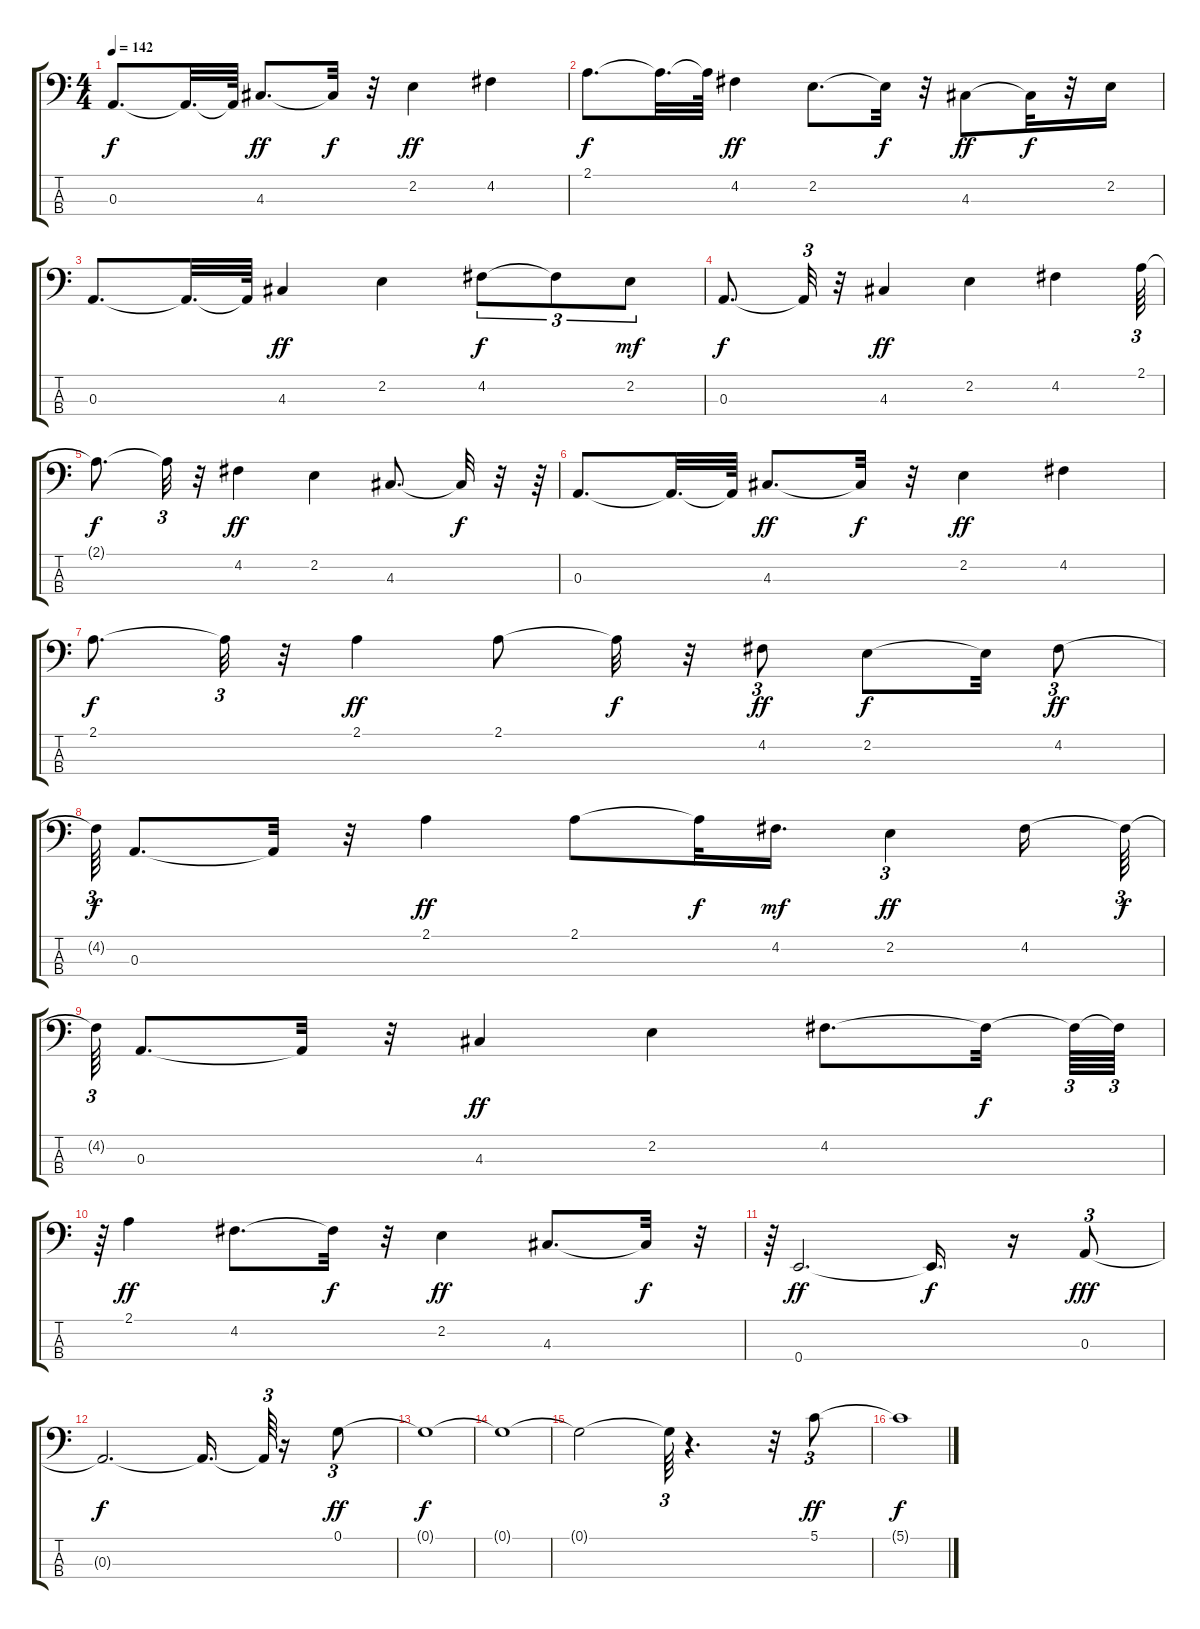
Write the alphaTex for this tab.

\track "" {instrument acousticbass}
\staff {score tabs}
\tuning (G2 D2 A1 E1) {hide}
\ts (4 4)
\tempo 142
\clef f4
\ks c
0.3.8{d dy f} 0.3{t}.32{d} 0.3{t}.64 4.3.8{d dy ff} 4.3{t}.32{dy f} r.32 2.2.4{dy ff} 4.2.4 |
2.1.8{d dy f} 2.1{t}.32{d} 2.1{t}.64 4.2.4{dy ff} 2.2.8{d} 2.2{t}.32{dy f} r.32 4.3.8{dy ff} 4.3{t}.32{dy f} r.32 2.2.16 |
0.3.8{d} 0.3{t}.32{d} 0.3{t}.64 4.3.4{dy ff} 2.2.4 4.2.8{tu (3 2) dy f} 4.2{t}.8{tu (3 2)} 2.2.8{tu (3 2) dy mf} |
0.3.8{d dy f} 0.3{t}.32{tu (3 2)} r.32 4.3.4{dy ff} 2.2.4 4.2.4 2.1.64{tu (3 2)} |
2.1{t}.8{d dy f} 2.1{t}.32{tu (3 2)} r.32 4.2.4{dy ff} 2.2.4 4.3.8{d} 4.3{t}.32{dy f} r.32 r.64{tu (3 2)} |
0.3.8{d} 0.3{t}.32{d} 0.3{t}.64 4.3.8{d dy ff} 4.3{t}.32{dy f} r.32 2.2.4{dy ff} 4.2.4 |
2.1.8{d dy f} 2.1{t}.32{tu (3 2)} r.32 2.1.4{dy ff} 2.1.8 2.1{t}.32{dy f} r.32 4.2.8{tu (3 2) dy ff} 2.2.8{dy f} 2.2{t}.32 4.2.8{tu (3 2) dy ff} |
4.2{t}.64{tu (3 2) dy f} 0.3.8{d} 0.3{t}.32 r.32 2.1.4{dy ff} 2.1.8 2.1{t}.32{dy f} 4.2.16{d dy mf} 2.2.4{tu (3 2) dy ff} 4.2.16 4.2{t}.64{tu (3 2) dy f} |
4.2{t}.64{tu (3 2)} 0.3.8{d} 0.3{t}.32 r.32 4.3.4{dy ff} 2.2.4 4.2.8{d} 4.2{t}.32{dy f beam splitsecondary} 4.2{t}.64{tu (3 2)} 4.2{t}.64{tu (3 2)} |
r.64{tu (3 2)} 2.1.4{dy ff} 4.2.8{d} 4.2{t}.32{dy f} r.32 2.2.4{dy ff} 4.3.8{d} 4.3{t}.32{dy f} r.32{tu (3 2)} |
r.64{tu (3 2)} 0.4.2{d dy ff} 0.4{t}.16{d dy f} r.16 0.3.8{tu (3 2) dy fff} |
0.3{t}.2{d dy f} 0.3{t}.16{d} 0.3{t}.64{tu (3 2)} r.16 0.1.8{tu (3 2) dy ff} |
0.1{t}.1{dy f} |
0.1{t}.1 |
0.1{t}.2 0.1{t}.64{tu (3 2)} r.4{d} r.32 5.1.8{tu (3 2) dy ff} |
5.1{t}.1{dy f}
